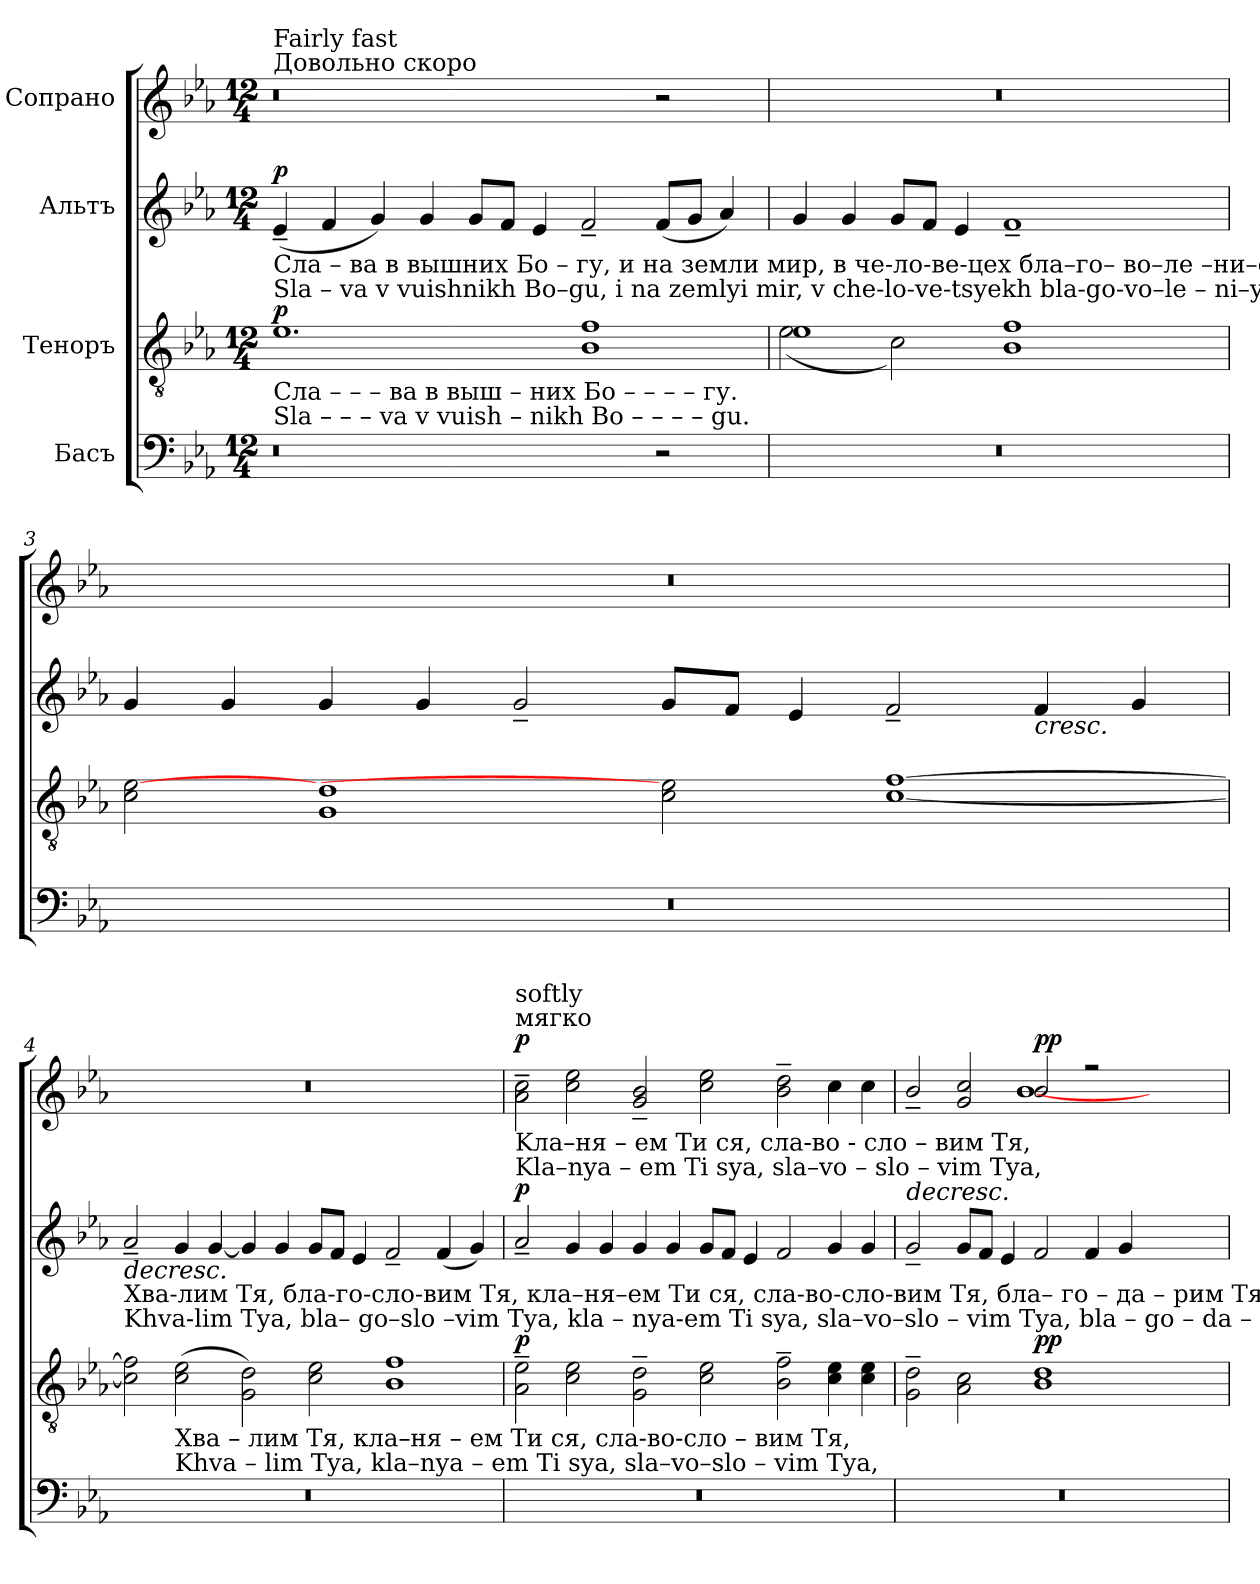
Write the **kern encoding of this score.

**kern	**kern	**dynam	**kern	**dynam	**kern	**dynam
*part4	*part3	*part3	*part2	*part2	*part1	*part1
*staff4	*staff3	*staff3	*staff2	*staff2	*staff1	*staff1
*I"Басъ	*I"Теноръ	*	*I"Альтъ	*	*I"Сопрано	*
*clefF4	*clefGv2	*	*clefG2	*	*clefG2	*
*k[b-e-a-]	*k[b-e-a-]	*	*k[b-e-a-]	*	*k[b-e-a-]	*
*M12/4	*M12/4	*	*M12/4	*	*M12/4	*
*MM150	*MM150	*	*MM150	*	*MM150	*
=1	=1	=1	=1	=1	=1	=1
!	!	!	!	!	!LO:TX:a:t=Довольно скоро	!
!	!	!	!	!	!LO:TX:a:t=Fairly fast	!
!	!	!	!LO:TX:b:t=Сла    –    ва в вышних Бо – гу,            и   на   земли  мир,   в че-ло-ве-цех бла–го– во–ле –ни–е.	!	!	!
!	!	!	!LO:TX:b:t=Sla     –    va v vuishnikh Bo–gu,             i     na   zemlyi  mir,  v che-lo-ve-tsyekh bla-go-vo–le – ni–ye.	!	!	!
!	!LO:TX:b:t=Сла       –       –       –       ва                     в выш        –          них          Бо       –       –       –       –         гу.	!	!	!	!	!
!	!LO:TX:b:t=Sla         –       –       –       va                    v vuish        –          nikh         Bo       –       –       –       –         gu.	!	!	!	!	!
!	!	!LO:DY:a	!	!LO:DY:a	!	!
0r	1.e-	p	(4e-~/	p	0r	.
.	.	.	4f/	.	.	.
.	.	.	4g/)	.	.	.
.	.	.	4g/	.	.	.
.	.	.	8g/L	.	.	.
.	.	.	8f/J	.	.	.
.	.	.	4e-/	.	.	.
.	1B- 1f	.	2f~/	.	.	.
2r	.	.	(8f/L	.	2r	.
.	.	.	8g/J	.	.	.
.	.	.	4a-/)	.	.	.
=2	=2	=2	=2	=2	=2	=2
*	*^	*	*	*	*	*
0.r	1e-	(>2e-\	.	4g/	.	0.r	.
.	.	.	.	4g/	.	.	.
.	.	2c\)	.	8g/L	.	.	.
.	.	.	.	8f/J	.	.	.
.	.	.	.	4e-/	.	.	.
.	1B- 1f	1ryy	.	1f~	.	.	.
.	1ryy	1ryy	.	1ryy	.	.	.
*	*v	*v	*	*	*	*	*
=3	=3	=3	=3	=3	=3	=3
0.r	2c\ [2e-\	.	4g/	.	0.r	.
.	.	.	4g/	.	.	.
.	1G 1d	.	4g/	.	.	.
.	.	.	4g/	.	.	.
.	.	.	2g~/	.	.	.
.	2c\ 2e-\]	.	8g/L	.	.	.
.	.	.	8f/J	.	.	.
.	.	.	4e-/	.	.	.
.	[1c [1f	.	2f~/	.	.	.
!	!	!	!	!LO:HP:b	!	!
.	.	.	4f/	<	.	.
.	.	.	4g/	.	.	.
!!LO:LB:g=z
=4	=4	=4	=4	=4	=4	=4
!	!	!	!LO:TX:b:t=Хва-лим Тя,    бла-го-сло-вим Тя,        кла–ня–ем Ти ся, сла-во-сло-вим Тя,  бла– го – да – рим Тя,  ве –	!	!	!
!	!	!	!LO:TX:b:t=Khva-lim Tya,  bla– go–slo –vim  Tya,       kla – nya-em Ti sya, sla–vo–slo – vim  Tya, bla – go –  da –  rim Tya, ve –	!	!	!
!	!	!	!	!LO:HP:b	!	!
0.r	2c\] 2f\]	.	2a-~/	>	0.r	.
!	!LO:TX:b:t=Хва       –         лим          Тя,                  кла–ня  –   ем         Ти            ся,   сла-во-сло – вим          Тя,	!	!	!	!	!
!	!LO:TX:b:t=Khva    –          lim           Tya,                 kla–nya  –  em          Ti           sya,   sla–vo–slo –  vim          Tya,	!	!	!	!	!
.	(2c\ 2e-\	.	4g/	.	.	.
.	.	.	[4g/	.	.	.
.	2G\ 2d\)	.	4g/]	.	.	.
.	.	.	4g/	.	.	.
.	2c\ 2e-\	.	8g/L	.	.	.
.	.	.	8f/J	.	.	.
.	.	.	4e-/	.	.	.
.	1B- 1f	.	2f~/	.	.	.
.	.	.	(4f/	.	.	.
.	.	.	4g/)	.	.	.
.	.	.	.	[	.	.
=5	=5	=5	=5	=5	=5	=5
!	!	!	!	!	!LO:TX:a:t=мягко	!
!	!	!	!	!	!LO:TX:a:t=softly	!
!	!	!	!	!	!LO:TX:b:t=Kла–ня   –   ем        Ти           ся,   сла-во - сло – вим         Тя,	!
!	!	!	!	!	!LO:TX:b:t=Kla–nya   –  em        Ti           sya,   sla–vo – slo  – vim         Tya,	!
!	!	!LO:DY:a	!	!LO:DY:a	!	!LO:DY:a
0.r	2A-\~ 2e-\~	p	2a-~/	p	2a-\~ 2cc\~	p
.	2c\ 2e-\	.	4g/	.	2cc\ 2ee-\	.
.	.	.	4g/	.	.	.
.	2G\~ 2d\~	.	4g/	.	2g/~ 2b-/~	.
.	.	.	4g/	.	.	.
.	2c\ 2e-\	.	8g/L	.	2cc\ 2ee-\	.
.	.	.	8f/J	.	.	.
.	.	.	4e-/	.	.	.
.	2B-\~ 2f\~	.	2f/	.	2b-\~ 2dd\~	.
.	4c\ 4e-\	.	4g/	.	4cc\	.
.	4c\ 4e-\	.	4g/	.	4cc\	.
=6	=6	=6	=6	=6	=6	=6
!	!	!	!	!	!	!LO:HP:b
*	*	*	*	*	*^	*
0.r	2G\~ 2d\~	.	2g~/	.	2b-~/	2ryy	>
.	2A-\ 2c\	.	8g/L	.	2g/ 2cc/	2ryy	.
.	.	.	8f/J	.	.	.	.
.	.	.	4e-/	.	.	.	.
!	!	!LO:DY:a	!	!	!	!	!LO:DY:a
.	1B- 1d	pp	2f/	.	2b-/	[1b-	pp
.	.	.	4f/	.	2r	.	.
.	.	.	4g/	.	.	.	.
.	1ryy	.	1ryy	]	1ryy	1ryy	]
*	*	*	*	*	*v	*v	*
=	=	=	=	=	=	=
*-	*-	*-	*-	*-	*-	*-
